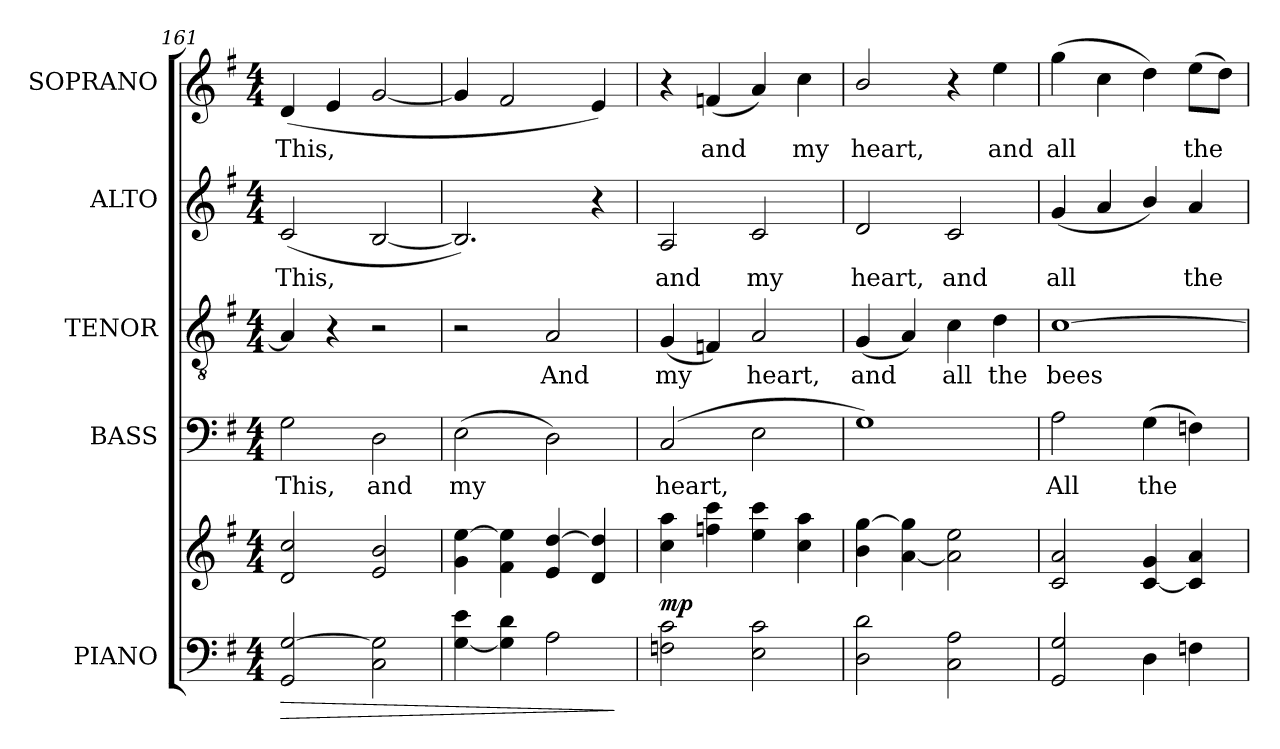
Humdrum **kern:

**kern	**kern	**dynam	**kern	**text	**kern	**text	**kern	**text	**kern	**text
*part5	*part5	*part5	*part4	*part4	*part3	*part3	*part2	*part2	*part1	*part1
*staff6	*staff5	*staff5/6	*staff4	*staff4	*staff3	*staff3	*staff2	*staff2	*staff1	*staff1
*I"PIANO	*	*	*I"BASS	*	*I"TENOR	*	*I"ALTO	*	*I"SOPRANO	*
*I'PNO.	*	*	*I'B.	*	*I'T.	*	*I'A.	*	*I'S.	*
!!LO:PB:g=z
*clefF4	*clefG2	*	*clefF4	*	*clefGv2	*	*clefG2	*	*clefG2	*
*	*	*	*	*	*ITrd7c12	*	*	*	*	*
*k[f#]	*k[f#]	*	*k[f#]	*	*k[f#]	*	*k[f#]	*	*k[f#]	*
*G:	*G:	*	*G:	*	*G:	*	*G:	*	*G:	*
*M4/4	*M4/4	*	*M4/4	*	*M4/4	*	*M4/4	*	*M4/4	*
=161	=161	=161	=161	=161	=161	=161	=161	=161	=161	=161
!	!	!LO:HP:b=2	!	!	!	!	!	!	!	!
!	!	!	!	!LO:LY:b:color=#000000	!	!	!	!	!	!
!	!	!	!	!	!	!	!	!LO:LY:b:color=#000000	!	!
!	!	!	!	!	!	!	!	!	!	!LO:LY:b:color=#000000
2GGi/ [2Gi	2di/ 2cci	>	2Gi\	This,	4AAi/]	.	(2ci/	This,	(4di/	This,
.	.	.	.	.	4r	.	.	.	4ei/	.
!	!	!	!	!LO:LY:b:color=#000000	!	!	!	!	!	!
2Ci\ 2Gi]	2ei/ 2bi	.	2Di\	and	2r	.	[2Bi/	.	[2gi/	.
=162	=162	=162	=162	=162	=162	=162	=162	=162	=162	=162
!	!	!	!	!LO:LY:b:color=#000000	!	!	!	!	!	!
[4Gi\ 4ei	4gi\ [4eei	.	(2Ei\	my	2r	.	2.Bi/])	.	4gi/]	.
4Gi\] 4di	4f#i\ 4eei]	.	.	.	.	.	.	.	2f#i/	.
!	!	!	!	!	!	!LO:LY:b:color=#000000	!	!	!	!
2Ai\	4ei/ [4ddi	.	2Di\)	.	2AAi/	And	.	.	.	.
.	4di/ 4ddi]	.	.	.	.	.	4r	.	4ei/)	.
.	.	]	.	.	.	.	.	.	.	.
=163	=163	=163	=163	=163	=163	=163	=163	=163	=163	=163
!	!	!	!	!LO:LY:b:color=#000000	!	!	!	!	!	!
!	!	!	!	!	!	!LO:LY:b:color=#000000	!	!	!	!
!	!	!	!	!	!	!	!	!LO:LY:b:color=#000000	!	!
2Fni\ 2ci	4cci\ 4aai	mp	(2Ci/	heart,	(4GGi/	my	2Ai/	and	4r	.
!	!	!	!	!	!	!	!	!	!	!LO:LY:b:color=#000000
.	4ffni\ 4ccci	.	.	.	4FFni/)	.	.	.	(4fni/	and
!	!	!	!	!	!	!LO:LY:b:color=#000000	!	!	!	!
!	!	!	!	!	!	!	!	!LO:LY:b:color=#000000	!	!
2Ei\ 2ci	4eei\ 4ccci	.	2Ei\	.	2AAi/	heart,	2ci/	my	4ai/)	.
!	!	!	!	!	!	!	!	!	!	!LO:LY:b:color=#000000
.	4cci\ 4aai	.	.	.	.	.	.	.	4cci\	my
=164	=164	=164	=164	=164	=164	=164	=164	=164	=164	=164
!	!	!	!	!	!	!LO:LY:b:color=#000000	!	!	!	!
!	!	!	!	!	!	!	!	!LO:LY:b:color=#000000	!	!
!	!	!	!	!	!	!	!	!	!	!LO:LY:b:color=#000000
2Di\ 2di	4bi\ [4ggi	.	1Gi)	.	(4GGi/	and	2di/	heart,	2bi/	heart,
.	[4ai\ 4ggi]	.	.	.	4AAi/)	.	.	.	.	.
!	!	!	!	!	!	!LO:LY:b:color=#000000	!	!	!	!
!	!	!	!	!	!	!	!	!LO:LY:b:color=#000000	!	!
2Ci\ 2Ai	2ai\] 2eei	.	.	.	4Ci\	all	2ci/	and	4r	.
!	!	!	!	!	!	!LO:LY:b:color=#000000	!	!	!	!
!	!	!	!	!	!	!	!	!	!	!LO:LY:b:color=#000000
.	.	.	.	.	4Di\	the	.	.	4eei\	and
=165	=165	=165	=165	=165	=165	=165	=165	=165	=165	=165
!	!	!	!	!LO:LY:b:color=#000000	!	!	!	!	!	!
!	!	!	!	!	!	!LO:LY:b:color=#000000	!	!	!	!
!	!	!	!	!	!	!	!	!LO:LY:b:color=#000000	!	!
!	!	!	!	!	!	!	!	!	!	!LO:LY:b:color=#000000
2GGi/ 2Gi	2ci/ 2ai	.	2Ai\	All	[1Ci	bees	(4gi/	all	(4ggi\	all
.	.	.	.	.	.	.	4ai/	.	4cci\	.
!	!	!	!	!LO:LY:b:color=#000000	!	!	!	!	!	!
4Di\	[4ci/ 4gi	.	(4Gi\	the	.	.	4bi/)	.	4ddi\)	.
!	!	!	!	!	!	!	!	!LO:LY:b:color=#000000	!	!
!	!	!	!	!	!	!	!	!	!	!LO:LY:b:color=#000000
4Fni\	4ci/] 4ai	.	4Fni\)	.	.	.	4ai/	the	(8eei\L	the
.	.	.	.	.	.	.	.	.	8ddi\J)	.
=	=	=	=	=	=	=	=	=	=	=
*-	*-	*-	*-	*-	*-	*-	*-	*-	*-	*-
